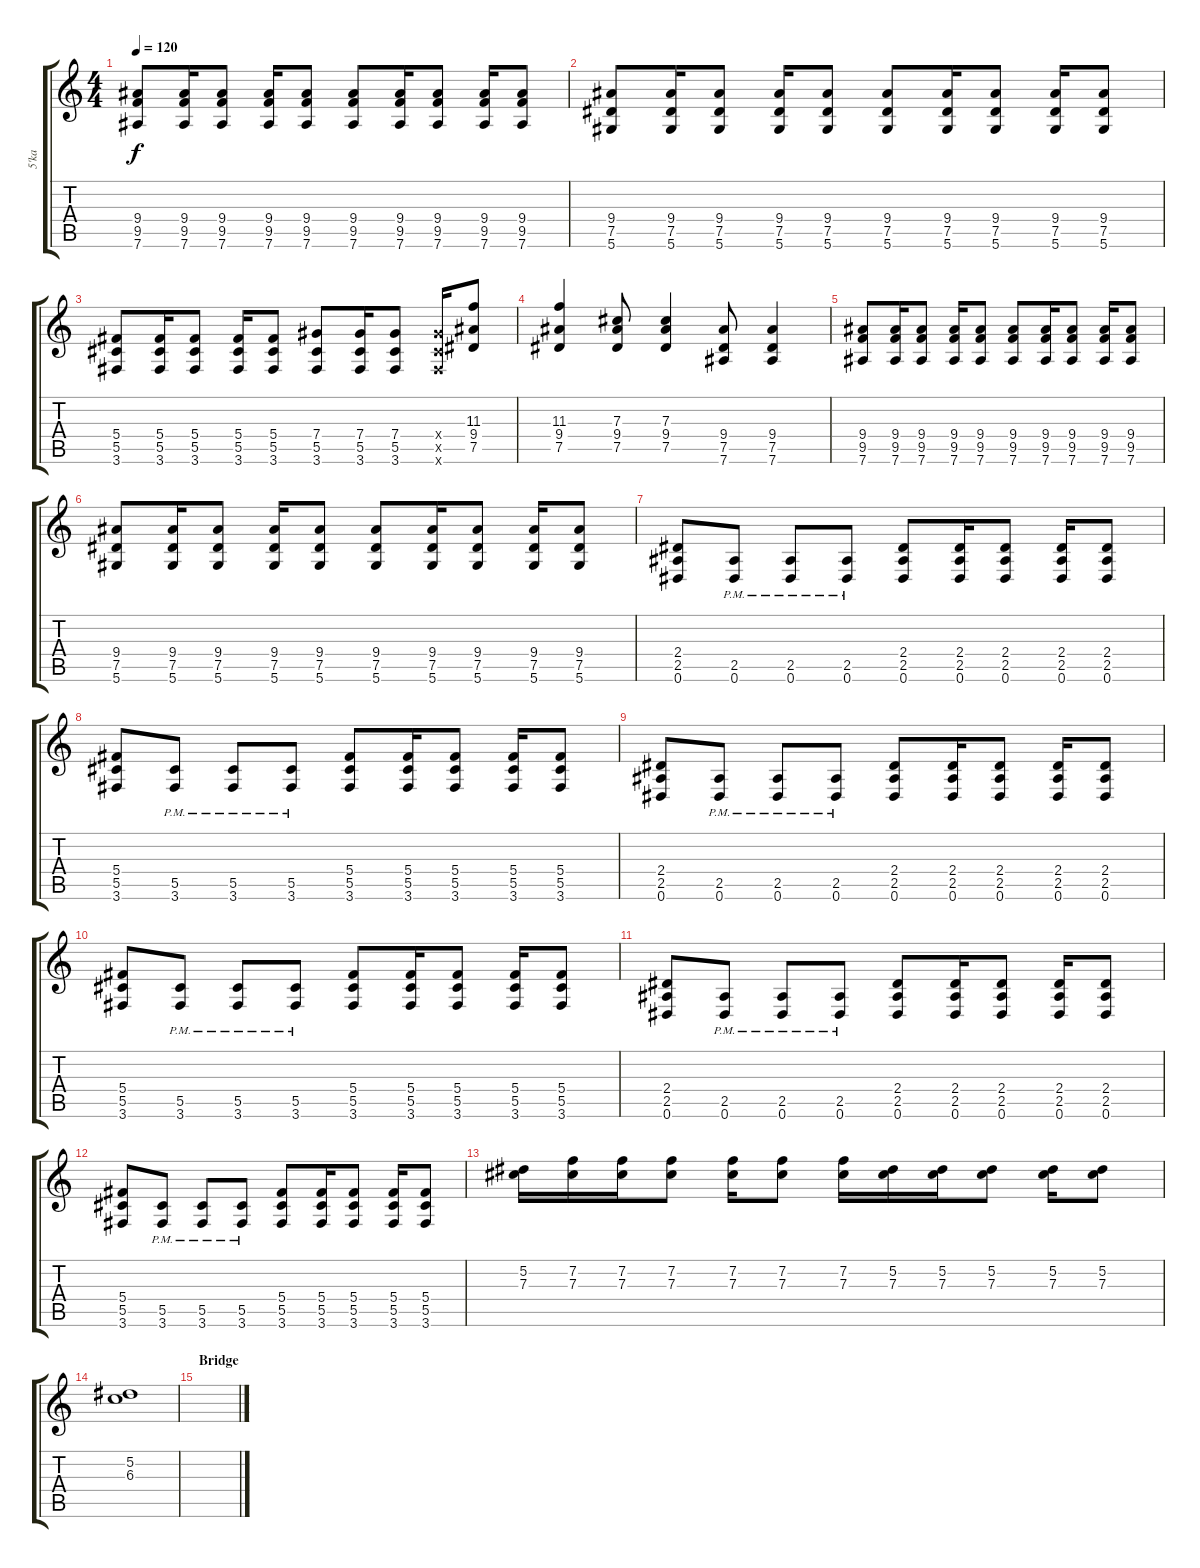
\track ("5'ka" "5'ka") {instrument distortionguitar}
\staff {score tabs}
\tuning (Eb4 Bb3 Gb3 Db3 Ab2 Eb2) {hide}
\ts (4 4)
\tempo 120
\clef g2
\ks c
(9.4 9.5 7.6).8{dy f} (9.4 9.5 7.6).16 (9.4 9.5 7.6).8 (9.4 9.5 7.6).16 (9.4 9.5 7.6).8 (9.4 9.5 7.6).8 (9.4 9.5 7.6).16 (9.4 9.5 7.6).8 (9.4 9.5 7.6).16 (9.4 9.5 7.6).8 |
(9.4 7.5 5.6).8 (9.4 7.5 5.6).16 (9.4 7.5 5.6).8 (9.4 7.5 5.6).16 (9.4 7.5 5.6).8 (9.4 7.5 5.6).8 (9.4 7.5 5.6).16 (9.4 7.5 5.6).8 (9.4 7.5 5.6).16 (9.4 7.5 5.6).8 |
(5.4 5.5 3.6).8 (5.4 5.5 3.6).16 (5.4 5.5 3.6).8 (5.4 5.5 3.6).16 (5.4 5.5 3.6).8 (7.4 5.5 3.6).8 (7.4 5.5 3.6).16 (7.4 5.5 3.6).8 (7.4{x} 5.5{x} 3.6{x}).16 (11.3 9.4 7.5).8 |
(11.3 9.4 7.5).4 (7.3 9.4 7.5).8 (7.3 9.4 7.5).4 (9.4 7.5 7.6).8 (9.4 7.5 7.6).4 |
(9.4 9.5 7.6).8 (9.4 9.5 7.6).16 (9.4 9.5 7.6).8 (9.4 9.5 7.6).16 (9.4 9.5 7.6).8 (9.4 9.5 7.6).8 (9.4 9.5 7.6).16 (9.4 9.5 7.6).8 (9.4 9.5 7.6).16 (9.4 9.5 7.6).8 |
(9.4 7.5 5.6).8 (9.4 7.5 5.6).16 (9.4 7.5 5.6).8 (9.4 7.5 5.6).16 (9.4 7.5 5.6).8 (9.4 7.5 5.6).8 (9.4 7.5 5.6).16 (9.4 7.5 5.6).8 (9.4 7.5 5.6).16 (9.4 7.5 5.6).8 |
(2.4 2.5 0.6).8 (2.5{pm} 0.6{pm}).8 (2.5{pm} 0.6{pm}).8 (2.5{pm} 0.6{pm}).8 (2.4 2.5 0.6).8 (2.4 2.5 0.6).16 (2.4 2.5 0.6).8 (2.4 2.5 0.6).16 (2.4 2.5 0.6).8 |
(5.4 5.5 3.6).8 (5.5{pm} 3.6{pm}).8 (5.5{pm} 3.6{pm}).8 (5.5{pm} 3.6{pm}).8 (5.4 5.5 3.6).8 (5.4 5.5 3.6).16 (5.4 5.5 3.6).8 (5.4 5.5 3.6).16 (5.4 5.5 3.6).8 |
(2.4 2.5 0.6).8 (2.5{pm} 0.6{pm}).8 (2.5{pm} 0.6{pm}).8 (2.5{pm} 0.6{pm}).8 (2.4 2.5 0.6).8 (2.4 2.5 0.6).16 (2.4 2.5 0.6).8 (2.4 2.5 0.6).16 (2.4 2.5 0.6).8 |
(5.4 5.5 3.6).8 (5.5{pm} 3.6{pm}).8 (5.5{pm} 3.6{pm}).8 (5.5{pm} 3.6{pm}).8 (5.4 5.5 3.6).8 (5.4 5.5 3.6).16 (5.4 5.5 3.6).8 (5.4 5.5 3.6).16 (5.4 5.5 3.6).8 |
(2.4 2.5 0.6).8 (2.5{pm} 0.6{pm}).8 (2.5{pm} 0.6{pm}).8 (2.5{pm} 0.6{pm}).8 (2.4 2.5 0.6).8 (2.4 2.5 0.6).16 (2.4 2.5 0.6).8 (2.4 2.5 0.6).16 (2.4 2.5 0.6).8 |
(5.4 5.5 3.6).8 (5.5{pm} 3.6{pm}).8 (5.5{pm} 3.6{pm}).8 (5.5{pm} 3.6{pm}).8 (5.4 5.5 3.6).8 (5.4 5.5 3.6).16 (5.4 5.5 3.6).8 (5.4 5.5 3.6).16 (5.4 5.5 3.6).8 |
(5.2 7.3).16 (7.2 7.3).16 (7.2 7.3).16 (7.2 7.3).8 (7.2 7.3).16 (7.2 7.3).8 (7.2 7.3).16 (5.2 7.3).16 (5.2 7.3).16 (5.2 7.3).8 (5.2 7.3).16 (5.2 7.3).8 |
(5.2 6.3).1 |
\section ("" "Bridge")
